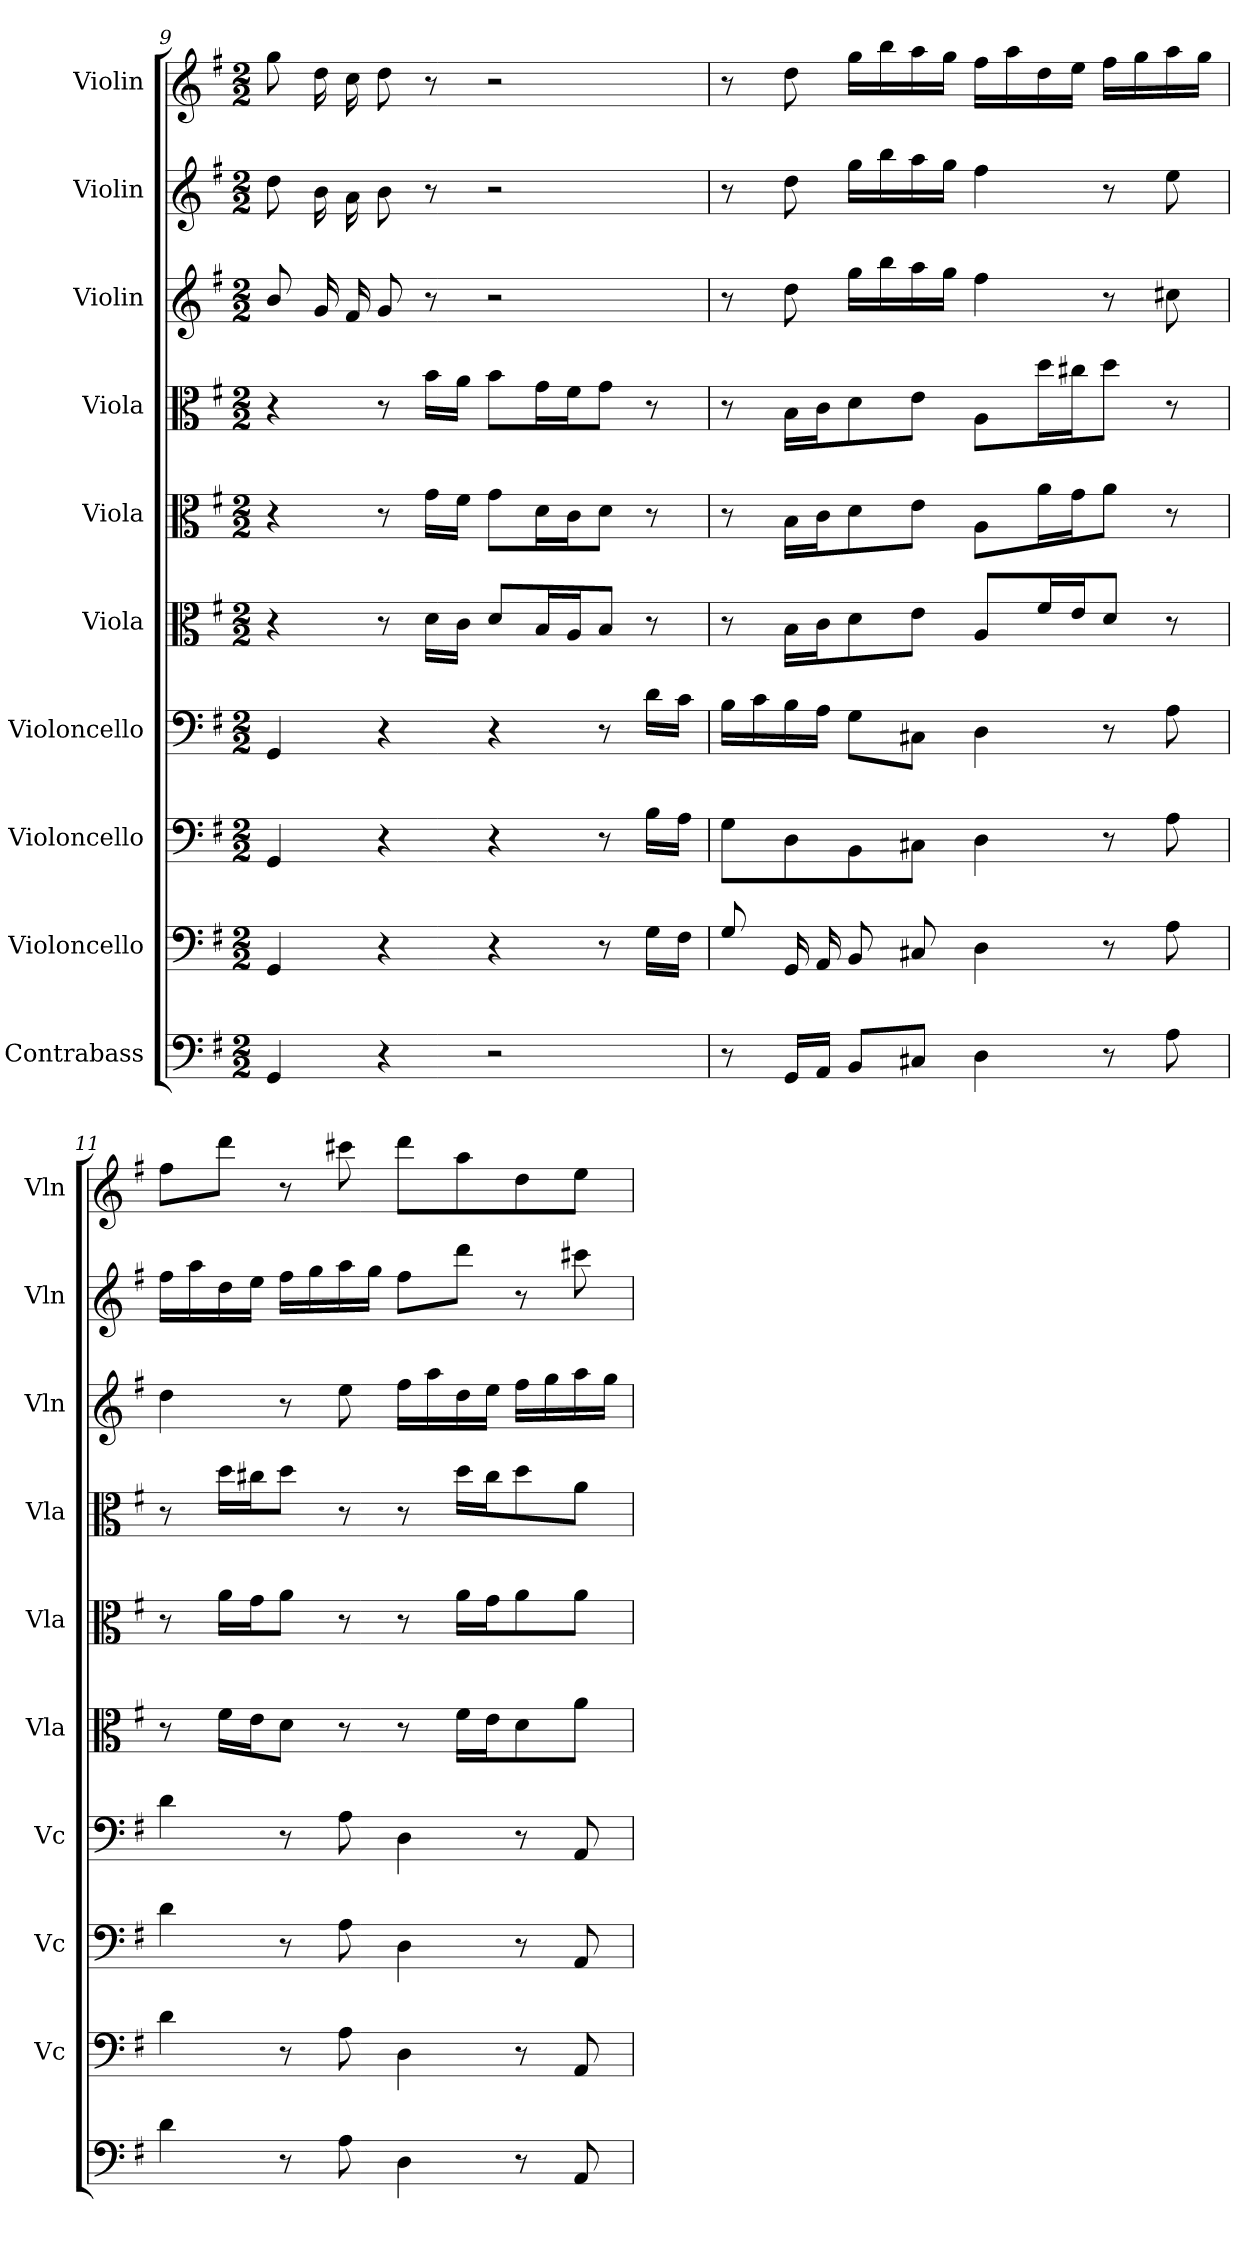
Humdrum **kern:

**kern	**kern	**kern	**kern	**kern	**kern	**kern	**kern	**kern	**kern
*part10	*part9	*part8	*part7	*part6	*part5	*part4	*part3	*part2	*part1
*staff10	*staff9	*staff8	*staff7	*staff6	*staff5	*staff4	*staff3	*staff2	*staff1
*I"Contrabass	*I"Violoncello	*I"Violoncello	*I"Violoncello	*I"Viola	*I"Viola	*I"Viola	*I"Violin	*I"Violin	*I"Violin
*	*I'Vc	*I'Vc	*I'Vc	*I'Vla	*I'Vla	*I'Vla	*I'Vln	*I'Vln	*I'Vln
*clefF4	*clefF4	*clefF4	*clefF4	*clefC3	*clefC3	*clefC3	*clefG2	*clefG2	*clefG2
*k[f#]	*k[f#]	*k[f#]	*k[f#]	*k[f#]	*k[f#]	*k[f#]	*k[f#]	*k[f#]	*k[f#]
*G:	*G:	*G:	*G:	*G:	*G:	*G:	*G:	*G:	*G:
*M2/2	*M2/2	*M2/2	*M2/2	*M2/2	*M2/2	*M2/2	*M2/2	*M2/2	*M2/2
=9	=9	=9	=9	=9	=9	=9	=9	=9	=9
4GG/	4GG/	4GG/	4GG/	4r	4r	4r	8b/	8dd\	8gg\
.	.	.	.	.	.	.	16g/	16b\	16dd\
.	.	.	.	.	.	.	16f#/	16a\	16cc\
4r	4r	4r	4r	8r	8r	8r	8g/	8b\	8dd\
.	.	.	.	16d\LL	16g\LL	16b\LL	8r	8r	8r
.	.	.	.	16c\JJ	16f#\JJ	16a\JJ	.	.	.
2r	4r	4r	4r	8d/L	8g\L	8b\L	2r	2r	2r
.	.	.	.	16B/L	16d\L	16g\L	.	.	.
.	.	.	.	16A/J	16c\J	16f#\J	.	.	.
.	8r	8r	8r	8B/J	8d\J	8g\J	.	.	.
.	16G\LL	16B\LL	16d\LL	8r	8r	8r	.	.	.
.	16F#\JJ	16A\JJ	16c\JJ	.	.	.	.	.	.
=10	=10	=10	=10	=10	=10	=10	=10	=10	=10
8r	8G/	8G\L	16B\LL	8r	8r	8r	8r	8r	8r
.	.	.	16c\	.	.	.	.	.	.
16GG/LL	16GG/	8D\	16B\	16B\LL	16B\LL	16B\LL	8dd\	8dd\	8dd\
16AA/JJ	16AA/	.	16A\JJ	16c\J	16c\J	16c\J	.	.	.
8BB/L	8BB/	8BB\	8G\L	8d\	8d\	8d\	16gg\LL	16gg\LL	16gg\LL
.	.	.	.	.	.	.	16bb\	16bb\	16bb\
8C#X/J	8C#X/	8C#X\J	8C#X\J	8e\J	8e\J	8e\J	16aa\	16aa\	16aa\
.	.	.	.	.	.	.	16gg\JJ	16gg\JJ	16gg\JJ
4D\	4D\	4D\	4D\	8A/L	8A\L	8A\L	4ff#\	4ff#\	16ff#\LL
.	.	.	.	.	.	.	.	.	16aa\
.	.	.	.	16f#/L	16a\L	16dd\L	.	.	16dd\
.	.	.	.	16e/J	16g\J	16cc#X\J	.	.	16ee\JJ
8r	8r	8r	8r	8d/J	8a\J	8dd\J	8r	8r	16ff#\LL
.	.	.	.	.	.	.	.	.	16gg\
8A\	8A\	8A\	8A\	8r	8r	8r	8cc#X\	8ee\	16aa\
.	.	.	.	.	.	.	.	.	16gg\JJ
=11	=11	=11	=11	=11	=11	=11	=11	=11	=11
4d\	4d\	4d\	4d\	8r	8r	8r	4dd\	16ff#\LL	8ff#\L
.	.	.	.	.	.	.	.	16aa\	.
.	.	.	.	16f#\LL	16a\LL	16dd\LL	.	16dd\	8ddd\J
.	.	.	.	16e\J	16g\J	16cc#X\J	.	16ee\JJ	.
8r	8r	8r	8r	8d\J	8a\J	8dd\J	8r	16ff#\LL	8r
.	.	.	.	.	.	.	.	16gg\	.
8A\	8A\	8A\	8A\	8r	8r	8r	8ee\	16aa\	8ccc#X\
.	.	.	.	.	.	.	.	16gg\JJ	.
4D\	4D\	4D\	4D\	8r	8r	8r	16ff#\LL	8ff#\L	8ddd\L
.	.	.	.	.	.	.	16aa\	.	.
.	.	.	.	16f#\LL	16a\LL	16dd\LL	16dd\	8ddd\J	8aa\
.	.	.	.	16e\J	16g\J	16cc#\J	16ee\JJ	.	.
8r	8r	8r	8r	8d\	8a\	8dd\	16ff#\LL	8r	8dd\
.	.	.	.	.	.	.	16gg\	.	.
8AA/	8AA/	8AA/	8AA/	8a\J	8a\J	8a\J	16aa\	8ccc#X\	8ee\J
.	.	.	.	.	.	.	16gg\JJ	.	.
=	=	=	=	=	=	=	=	=	=
*-	*-	*-	*-	*-	*-	*-	*-	*-	*-
